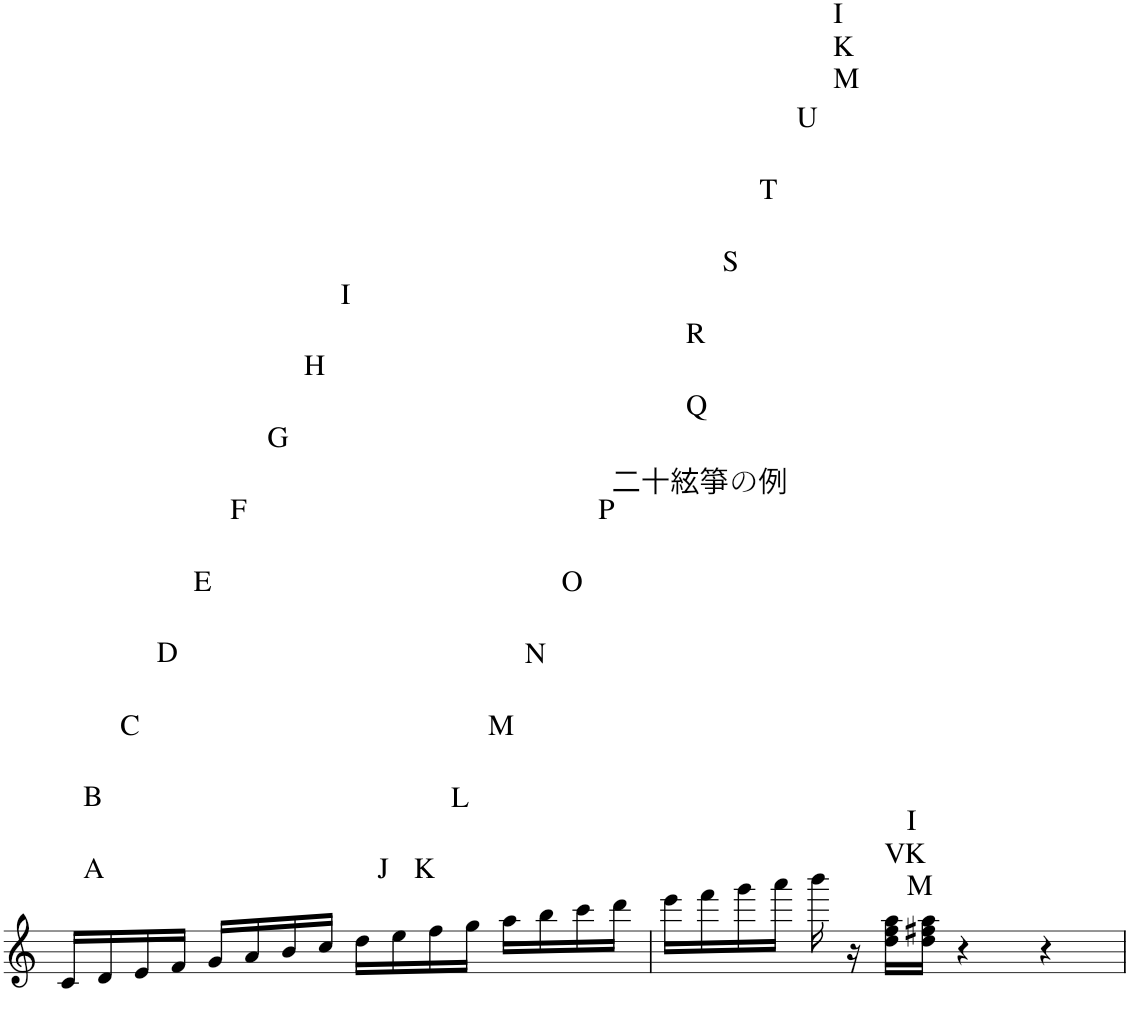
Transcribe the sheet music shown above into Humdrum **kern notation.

**kern
*part1
*staff1
*I"Voice
!!LO:PB:g=z
*clefG2
*k[]
=5
!LO:TX:a:t=A
!LO:TX:a:t=B
16c/LL
!LO:TX:a:t=C
16d/
!LO:TX:a:t=D
16e/
!LO:TX:a:t=E
16f/JJ
!LO:TX:a:t=F
16g/LL
!LO:TX:a:t=G
16a/
!LO:TX:a:t=H
16b/
!LO:TX:a:t=I
16cc/JJ
!LO:TX:a:t=J
16dd\LL
!LO:TX:a:t=K
16ee\
!LO:TX:a:t=L
16ff\
!LO:TX:a:t=M
16gg\JJ
!LO:TX:a:t=N
16aa\LL
!LO:TX:a:t=O
16bb\
!LO:TX:a:t=P
16ccc\
!LO:TX:a:t=二十絃箏の例
16ddd\JJ
=6
!LO:TX:a:t=Q
!LO:TX:a:t=R
16eee\LL
!LO:TX:a:t=S
16fff\
!LO:TX:a:t=T
16ggg\
!LO:TX:a:t=U
16aaa\JJ
!LO:TX:a:t=I
!LO:TX:a:t=K
!LO:TX:a:t=M
16bbb\
16r
!LO:TX:a:t=I
!LO:TX:a:t=VK
!LO:TX:a:t=M
16dd\ 16ff\ 16aa\LL
16dd\ 16ff#X\ 16aa\JJ
4r
4r
=
*-
